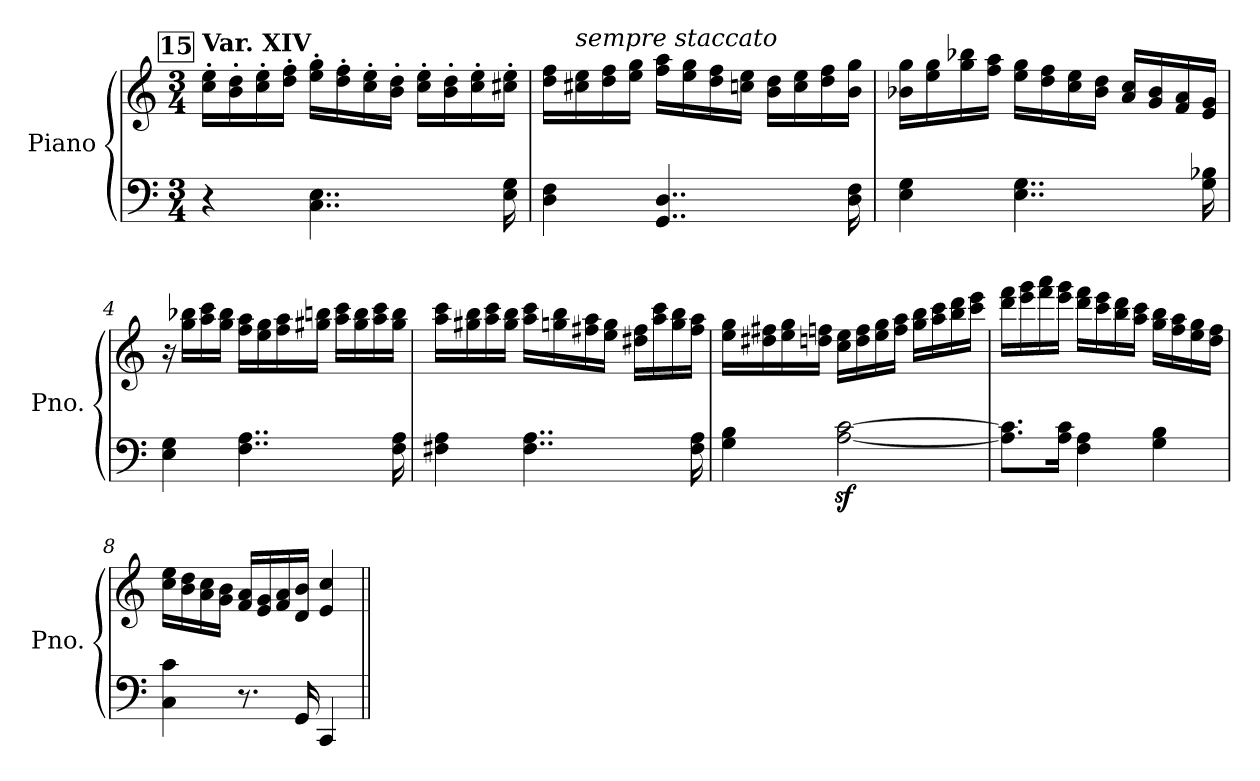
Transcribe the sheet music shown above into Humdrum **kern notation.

**kern	**kern
*part1	*part1
*staff2	*staff1
*I"Piano	*
*I'Pno.	*
*clefF4	*clefG2
*k[]	*k[]
*M3/4	*M3/4
!!LO:REH:place=s1:a:B:fs=14:t=15
=1	=1
!	!LO:TX:a:B:t=Var. XIV
4r	16cc\' 16ee\'LL
.	16b\' 16dd\'
.	16cc\' 16ee\'
.	16dd\' 16ff\'JJ
4..C\<< 4..E\<<	16ee\' 16gg\'LL
.	16dd\' 16ff\'
.	16cc\' 16ee\'
.	16b\' 16dd\'JJ
.	16cc\' 16ee\'LL
.	16b\' 16dd\'
.	16cc\' 16ee\'
16E\<< 16G\<<	16cc#X\' 16ee\'JJ
=2	=2
4D\<< 4F\<<	16dd\ 16ff\LL
!	!LO:TX:a:i:t=sempre staccato
.	16cc#X\ 16ee\
.	16dd\ 16ff\
.	16ee\ 16gg\JJ
4..GG/<< 4..D/<<	16ff\ 16aa\LL
.	16ee\ 16gg\
.	16dd\ 16ff\
.	16ccn\ 16ee\JJ
.	16b\ 16dd\LL
.	16cc\ 16ee\
.	16dd\ 16ff\
16D\<< 16F\<<	16b\ 16gg\JJ
=3	=3
4E\<< 4G\<<	16b-X\ 16gg\LL
.	16ee\ 16gg\
.	16gg\ 16bb-X\
.	16ff\ 16aa\JJ
4..E\<< 4..G\<<	16ee\ 16gg\LL
.	16dd\ 16ff\
.	16cc\ 16ee\
.	16b-\ 16dd\JJ
.	16a/ 16cc/LL
.	16g/ 16b-/
.	16f/ 16a/
16G\<< 16B-X\<<	16e/ 16g/JJ
=4	=4
4E\ 4G\	16r
.	16gg\ 16bb-X\LL
.	16aa\ 16ccc\
.	16gg\ 16bb-\JJ
4..F\<< 4..A\<<	16ff\ 16aa\LL
.	16ee\ 16gg\
.	16ff\ 16aa\
.	16gg#X\ 16bbn\JJ
.	16aa\ 16ccc\LL
.	16gg#\ 16bb\
.	16aa\ 16ccc\
16F\ 16A\	16gg#\ 16bb\JJ
=5	=5
4F#X\ 4A\	16aa\ 16ccc\LL
.	16gg#X\ 16bb\
.	16aa\ 16ccc\
.	16gg#\ 16bb\JJ
4..F#\ 4..A\	16aa\ 16ccc\LL
.	16ggn\ 16bb\
.	16ff#X\ 16aa\
.	16ee\ 16gg\JJ
.	16dd#X\ 16ff#\LL
.	16aa\ 16ccc\
.	16gg\ 16bb\
16F#\ 16A\	16ff#\ 16aa\JJ
=6	=6
4G\<<<< 4B\<<<<	16ee\ 16gg\LL
.	16dd#X\ 16ff#X\
.	16ee\ 16gg\
.	16ddn\ 16ffn\JJ
[2A\z< [2c\z<	16cc\ 16ee\LL
.	16dd\ 16ff\
.	16ee\ 16gg\
.	16ff\ 16aa\JJ
.	16gg\ 16bb\LL
.	16aa\ 16ccc\
.	16bb\ 16ddd\
.	16ccc\ 16eee\JJ
=7	=7
8.A\] 8.c\]L	16ddd\ 16fff\LL
.	16eee\ 16ggg\
.	16fff\ 16aaa\
16A\ 16c\Jk	16eee\ 16ggg\JJ
4F\ 4A\	16ddd\ 16fff\LL
.	16ccc\ 16eee\
.	16bb\ 16ddd\
.	16aa\ 16ccc\JJ
4G\ 4B\	16gg\ 16bb\LL
.	16ff\ 16aa\
.	16ee\ 16gg\
.	16dd\ 16ff\JJ
=8	=8
4C\ 4c\	16cc\ 16ee\LL
.	16b\ 16dd\
.	16a\ 16cc\
.	16g\ 16b\JJ
8.r	16f/ 16a/LL
.	16e/ 16g/
.	16f/ 16a/
16GG/	16d/ 16b/JJ
4CC/	4e/ 4cc/
=||	=||
*-	*-
